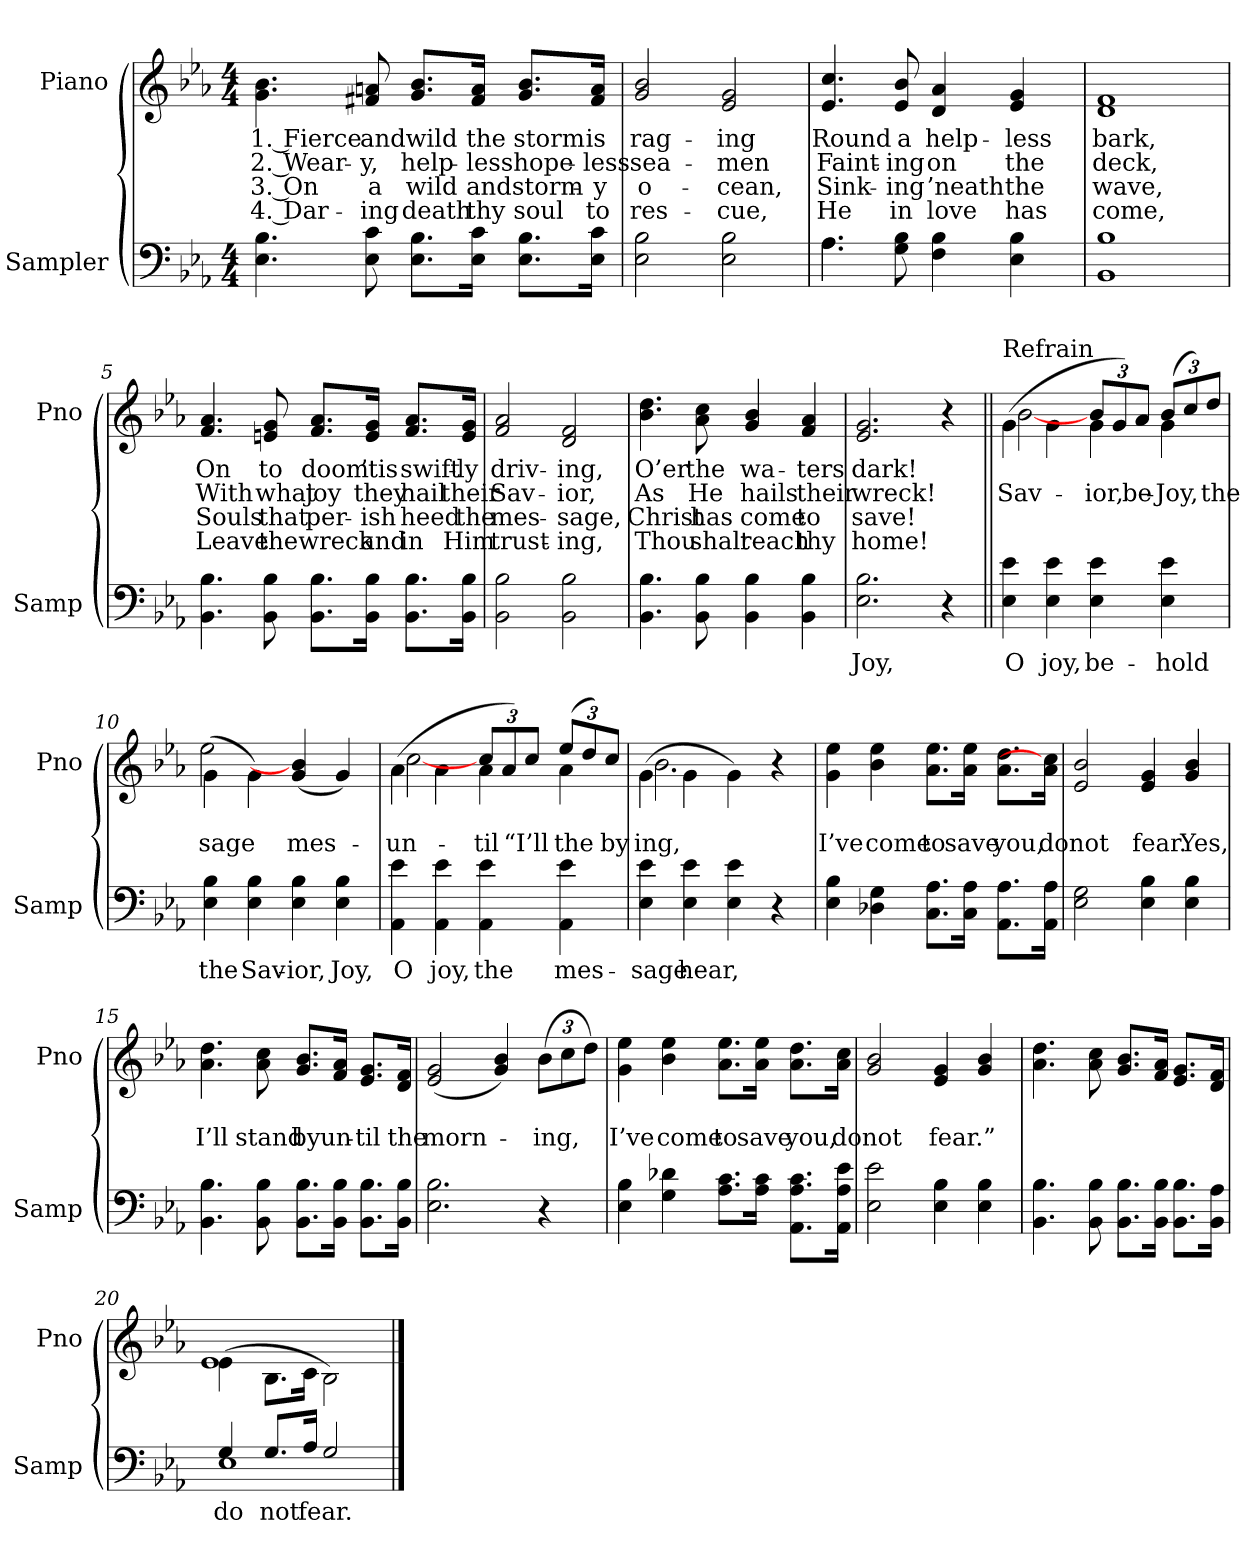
**kern	**text	**kern	**text	**text	**text	**text
*part2	*part2	*part1	*part1	*part1	*part1	*part1
*staff2	*staff2	*staff1	*staff1	*staff1	*staff1	*staff1
*I"Sampler	*	*I"Piano	*	*	*	*
*I'Samp	*	*I'Pno	*	*	*	*
*clefF4	*	*clefG2	*	*	*	*
*k[b-e-a-]	*	*k[b-e-a-]	*	*	*	*
*E-:	*	*E-:	*	*	*	*
*M4/4	*	*M4/4	*	*	*	*
=1	=1	=1	=1	=1	=1	=1
4.E- 4.B-	.	4.g\ 4.b-\	1. Fierce	2. Wear-	3. On	4. Dar-
8E- 8c	.	8f#X 8an	and	-y,	a	-ing
8.E-\ 8.B-\L	.	8.g/ 8.b-/L	wild	help-	wild	death
16E-\ 16c\Jk	.	16f#/ 16a/Jk	the	-less	and	thy
8.E-\ 8.B-\L	.	8.g/ 8.b-/L	storm	hope-	storm-	soul
16E-\ 16c\Jk	.	16f#/ 16a/Jk	is	-less	-y	to
=2	=2	=2	=2	=2	=2	=2
2E- 2B-	.	2g 2b-	rag-	sea-	o-	res-
2E- 2B-	.	2e- 2g	-ing	-men	-cean,	-cue,
=3	=3	=3	=3	=3	=3	=3
*^	*	*	*	*	*	*
4.A-\	4.A-	.	4.e- 4.cc	Round	Faint-	Sink-	He
8G 8B-	2ryy	.	8e- 8b-	a	-ing	-ing	in
4F 4B-	.	.	4d 4a-	help-	on	’neath	love
4E- 4B-	.	.	4e- 4g	-less	the	the	has
.	8ryy	.	.	.	.	.	.
*v	*v	*	*	*	*	*	*
=4	=4	=4	=4	=4	=4	=4
1BB- 1B-	.	1d 1f	bark,	deck,	wave,	come,
=5	=5	=5	=5	=5	=5	=5
4.BB- 4.B-	.	4.f 4.a-	On	With	Souls	Leave
8BB- 8B-	.	8en 8g	to	what	that	the
8.BB-\ 8.B-\L	.	8.f/ 8.a-/L	doom	joy	per-	wreck
16BB-\ 16B-\Jk	.	16e/ 16g/Jk	’tis	they	-ish	and
8.BB-\ 8.B-\L	.	8.f/ 8.a-/L	swift-	hail	heed	in
16BB-\ 16B-\Jk	.	16e/ 16g/Jk	-ly	their	the	Him
=6	=6	=6	=6	=6	=6	=6
2BB- 2B-	.	2f 2a-	driv-	Sav-	mes-	trust-
2BB- 2B-	.	2d 2f	-ing,	-ior,	-sage,	-ing,
=7	=7	=7	=7	=7	=7	=7
4.BB- 4.B-	.	4.b- 4.dd	O’er	As	Christ	Thou
8BB- 8B-	.	8a- 8cc	the	He	has	shalt
4BB- 4B-	.	4g 4b-	wa-	hails	come	reach
4BB- 4B-	.	4f 4a-	-ters	their	to	thy
=8	=8	=8	=8	=8	=8	=8
2.E- 2.B-	Joy,	2.e- 2.g	dark!	wreck!	save!	home!
4r	.	4r	.	.	.	.
=9||	=9||	=9||	=9||	=9||	=9||	=9||
*	*	*^	*	*	*	*
!	!	!LO:TX:t=Refrain	!	!	!	!	!
4E- 4e-	O	(4g\	[2b-	.	Sav-	.	.
4E- 4e-	joy,	4g\	.	.	.	.	.
4E- 4e-	be-	12b-/L	4g	.	-ior,	.	.
.	.	12g/)	.	.	.	.	.
.	.	12a-/J	.	.	be-	.	.
4E- 4e-	-hold	(12b-/L	4g	.	Joy,	.	.
.	.	12cc/)	.	.	.	.	.
.	.	12dd/J	.	.	the	.	.
=10	=10	=10	=10	=10	=10	=10	=10
4E- 4B-	the	(4g\	2ee-	.	-sage	.	.
4E- 4B-	Sav-	4g\)	.	.	.	.	.
4E- 4B-	-ior,	(4g 4b-]	2ryy	.	mes-	.	.
4E- 4B-	Joy,	4g)	.	.	.	.	.
=11	=11	=11	=11	=11	=11	=11	=11
4AA- 4e-	O	(4a-\	[2cc	.	un-	.	.
4AA- 4e-	joy,	4a-\	.	.	.	.	.
4AA- 4e-	the	12cc/L	4a-	.	-til	.	.
.	.	12a-/)	.	.	.	.	.
.	.	12cc/J	.	.	“I’ll	.	.
4AA- 4e-	mes-	(12ee-/L	4a-	.	the	.	.
.	.	12dd/)	.	.	.	.	.
.	.	12cc/J	.	.	by	.	.
=12	=12	=12	=12	=12	=12	=12	=12
4E- 4e-	-sage	(4g\	2.b-	.	-ing,	.	.
4E- 4e-	hear,	4g\	.	.	.	.	.
4E- 4e-	.	4g\)	.	.	.	.	.
4r	.	4r	4ryy	.	.	.	.
*	*	*v	*v	*	*	*	*
=13	=13	=13	=13	=13	=13	=13
4E- 4B-	.	4g 4ee-	.	I’ve	.	.
4D-X 4G	.	4b- 4ee-	.	come	.	.
8.C\ 8.A-\L	.	8.a-\ 8.ee-\L	.	to	.	.
16C\ 16A-\Jk	.	16a-\ 16ee-\Jk	.	save	.	.
8.AA-\ 8.A-\L	.	8.a-\ 8.dd\L	.	you,	.	.
16AA-\ 16A-\Jk	.	16a-\ 16cc]\Jk	.	do	.	.
=14	=14	=14	=14	=14	=14	=14
2E- 2G	.	2e- 2b-	.	not	.	.
4E- 4B-	.	4e- 4g	.	fear.	.	.
4E- 4B-	.	4g 4b-	.	Yes,	.	.
=15	=15	=15	=15	=15	=15	=15
4.BB- 4.B-	.	4.a- 4.dd	.	I’ll	.	.
8BB- 8B-	.	8a- 8cc	.	stand	.	.
8.BB-\ 8.B-\L	.	8.g/ 8.b-/L	.	by	.	.
16BB-\ 16B-\Jk	.	16f/ 16a-/Jk	.	un-	.	.
8.BB-\ 8.B-\L	.	8.e-/ 8.g/L	.	-til	.	.
16BB-\ 16B-\Jk	.	16d/ 16f/Jk	.	the	.	.
=16	=16	=16	=16	=16	=16	=16
2.E- 2.B-	.	(2e- 2g	.	morn-	.	.
.	.	4g 4b-)	.	.	.	.
4r	.	(12b-\L	.	-ing,	.	.
.	.	12cc\	.	.	.	.
.	.	12dd\J)	.	.	.	.
=17	=17	=17	=17	=17	=17	=17
4E- 4B-	.	4g 4ee-	.	I’ve	.	.
4G 4d-X	.	4b- 4ee-	.	come	.	.
8.A-\ 8.c\L	.	8.a-\ 8.ee-\L	.	to	.	.
16A-\ 16c\Jk	.	16a-\ 16ee-\Jk	.	save	.	.
8.AA-\ 8.A-\ 8.c\L	.	8.a-\ 8.dd\L	.	you,	.	.
16AA-\ 16A-\ 16e-\Jk	.	16a-\ 16cc\Jk	.	do	.	.
=18	=18	=18	=18	=18	=18	=18
2E- 2e-	.	2g 2b-	.	not	.	.
4E- 4B-	.	4e- 4g	.	fear.”	.	.
4E- 4B-	.	4g 4b-	.	.	.	.
=19	=19	=19	=19	=19	=19	=19
4.BB- 4.B-	.	4.a- 4.dd	.	.	.	.
8BB- 8B-	.	8a- 8cc	.	.	.	.
8.BB-\ 8.B-\L	.	8.g/ 8.b-/L	.	.	.	.
16BB-\ 16B-\Jk	.	16f/ 16a-/Jk	.	.	.	.
8.BB-\ 8.B-\L	.	8.e-/ 8.g/L	.	.	.	.
16BB-\ 16A-\Jk	.	16d/ 16f/Jk	.	.	.	.
=20	=20	=20	=20	=20	=20	=20
*^	*	*^	*	*	*	*
4G/	1E-	do	(4e-\	1e-	.	.	.	.
8.G/L	.	not	8.B-\L	.	.	.	.	.
16A-/Jk	.	fear.	16c\Jk	.	.	.	.	.
2G/	.	.	2B-\)	.	.	.	.	.
*v	*v	*	*	*	*	*	*	*
*	*	*v	*v	*	*	*	*
==	==	==	==	==	==	==
*-	*-	*-	*-	*-	*-	*-
